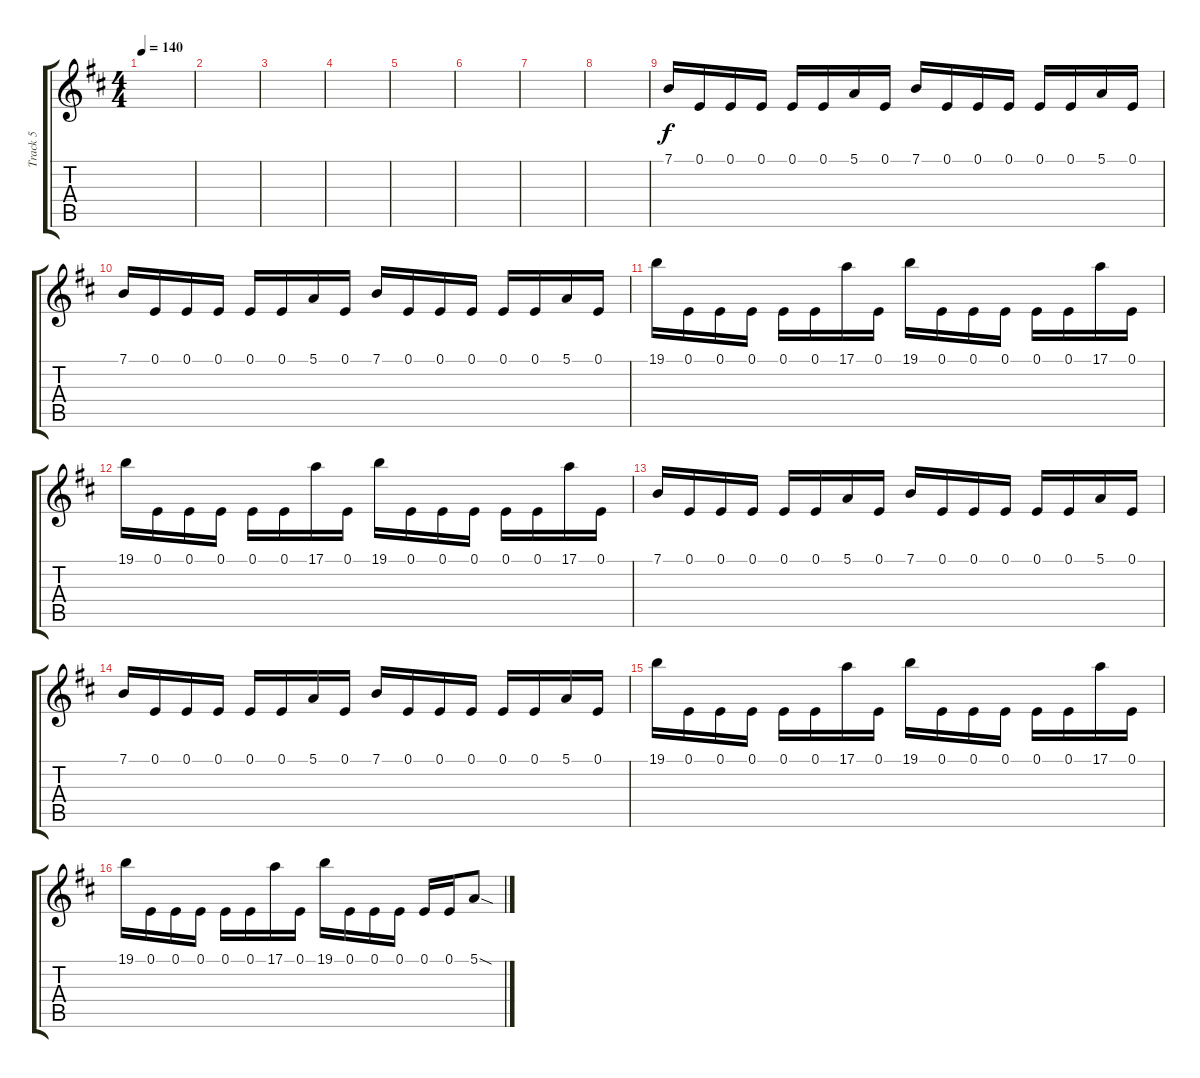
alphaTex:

\track ("Track 5" "Track 5") {instrument pad7halo}
\staff {score tabs}
\tuning (E4 B3 G3 D3 A2 E2) {hide}
\ts (4 4)
\tempo 140
\clef g2
\ks d
|
|
|
|
|
|
|
|
7.1.16{instrument overdrivenguitar} 0.1.16 0.1.16 0.1.16 0.1.16 0.1.16 5.1.16 0.1.16 7.1.16 0.1.16 0.1.16 0.1.16 0.1.16 0.1.16 5.1.16 0.1.16 |
7.1.16 0.1.16 0.1.16 0.1.16 0.1.16 0.1.16 5.1.16 0.1.16 7.1.16 0.1.16 0.1.16 0.1.16 0.1.16 0.1.16 5.1.16 0.1.16 |
19.1.16 0.1.16 0.1.16 0.1.16 0.1.16 0.1.16 17.1.16 0.1.16 19.1.16 0.1.16 0.1.16 0.1.16 0.1.16 0.1.16 17.1.16 0.1.16 |
19.1.16 0.1.16 0.1.16 0.1.16 0.1.16 0.1.16 17.1.16 0.1.16 19.1.16 0.1.16 0.1.16 0.1.16 0.1.16 0.1.16 17.1.16 0.1.16 |
7.1.16 0.1.16 0.1.16 0.1.16 0.1.16 0.1.16 5.1.16 0.1.16 7.1.16 0.1.16 0.1.16 0.1.16 0.1.16 0.1.16 5.1.16 0.1.16 |
7.1.16 0.1.16 0.1.16 0.1.16 0.1.16 0.1.16 5.1.16 0.1.16 7.1.16 0.1.16 0.1.16 0.1.16 0.1.16 0.1.16 5.1.16 0.1.16 |
19.1.16 0.1.16 0.1.16 0.1.16 0.1.16 0.1.16 17.1.16 0.1.16 19.1.16 0.1.16 0.1.16 0.1.16 0.1.16 0.1.16 17.1.16 0.1.16 |
19.1.16 0.1.16 0.1.16 0.1.16 0.1.16 0.1.16 17.1.16 0.1.16 19.1.16 0.1.16 0.1.16 0.1.16 0.1.16 0.1.16 5.1{sod}.8
